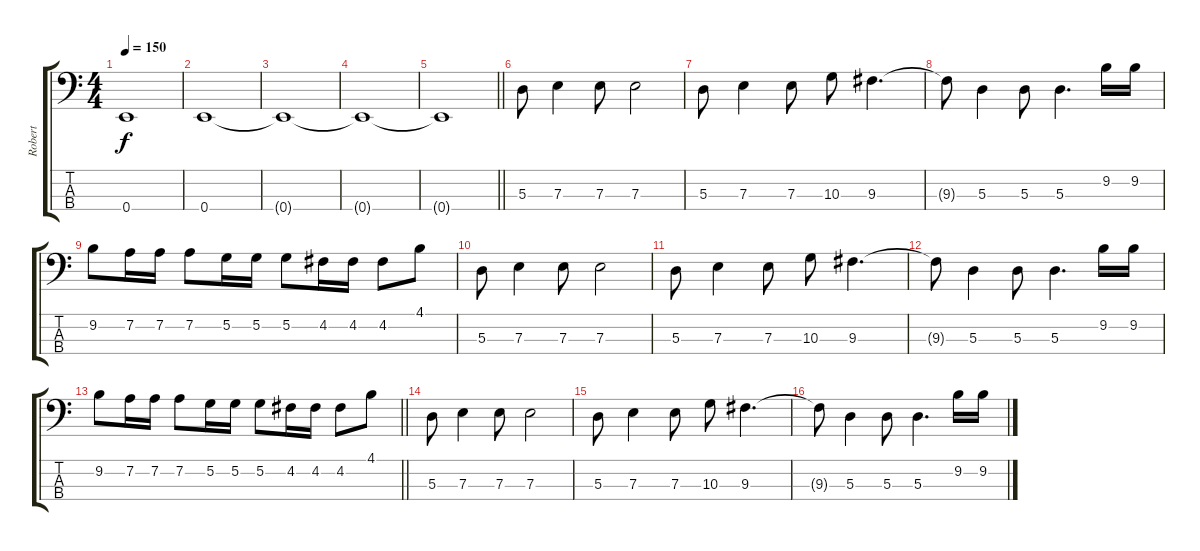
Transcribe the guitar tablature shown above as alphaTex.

\track ("Robert" "Robert") {instrument electricbassfinger}
\staff {score tabs}
\tuning (G2 D2 A1 E1) {hide}
\ts (4 4)
\tempo 150
\clef f4
\ks c
0.4{t}.1{dy f} |
0.4.1 |
0.4{t}.1 |
0.4{t}.1 |
\barLineRight lightlight
0.4{t}.1 |
\section ("" "")
5.3.8 7.3.4 7.3.8 7.3.2 |
5.3.8 7.3.4 7.3.8 10.3.8 9.3.4{d} |
9.3{t}.8 5.3.4 5.3.8 5.3.4{d} 9.2.16 9.2.16 |
9.2.8 7.2.16 7.2.16 7.2.8 5.2.16 5.2.16 5.2.8 4.2.16 4.2.16 4.2.8 4.1.8 |
5.3.8 7.3.4 7.3.8 7.3.2 |
5.3.8 7.3.4 7.3.8 10.3.8 9.3.4{d} |
9.3{t}.8 5.3.4 5.3.8 5.3.4{d} 9.2.16 9.2.16 |
\barLineRight lightlight
9.2.8 7.2.16 7.2.16 7.2.8 5.2.16 5.2.16 5.2.8 4.2.16 4.2.16 4.2.8 4.1.8 |
\section ("" "")
5.3.8 7.3.4 7.3.8 7.3.2 |
5.3.8 7.3.4 7.3.8 10.3.8 9.3.4{d} |
9.3{t}.8 5.3.4 5.3.8 5.3.4{d} 9.2.16 9.2.16
